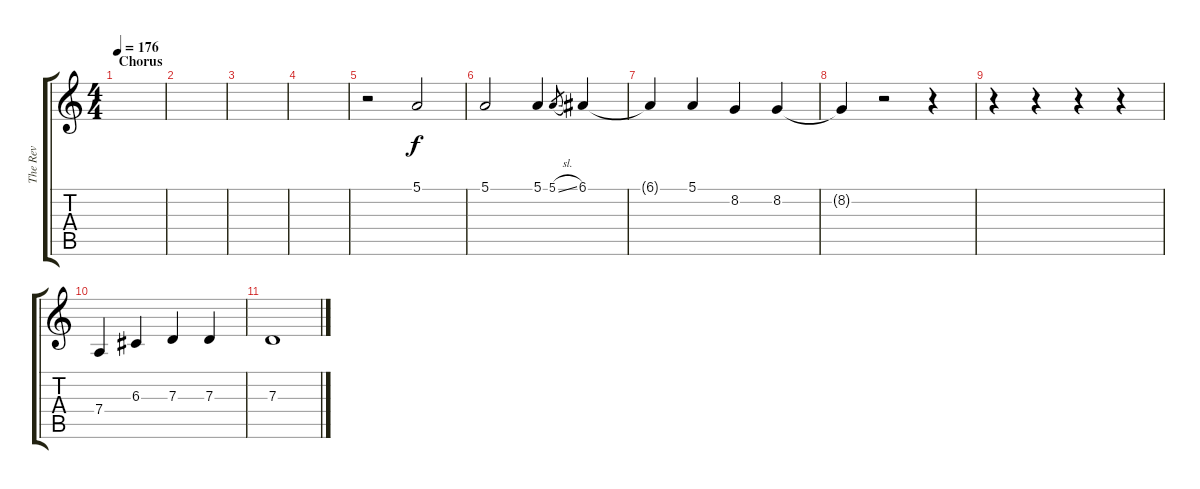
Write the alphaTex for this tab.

\track ("   The Reverend - Vocals" "   The Rev") {instrument altosax}
\staff {score tabs}
\tuning (E4 B3 G3 D3 A2 E2) {hide}
\ts (4 4)
\section ("" "Chorus")
\tempo 176
\clef g2
\ks c
|
|
|
|
r.2 5.1.2 |
5.1.2 5.1.4 5.1{sl}.8{gr} 6.1.4 |
6.1{t}.4 5.1.4 8.2.4 8.2.4 |
8.2{t}.4 r.2 r.4 |
r.4 r.4 r.4 r.4 |
7.4.4 6.3.4 7.3.4 7.3.4 |
7.3.1
